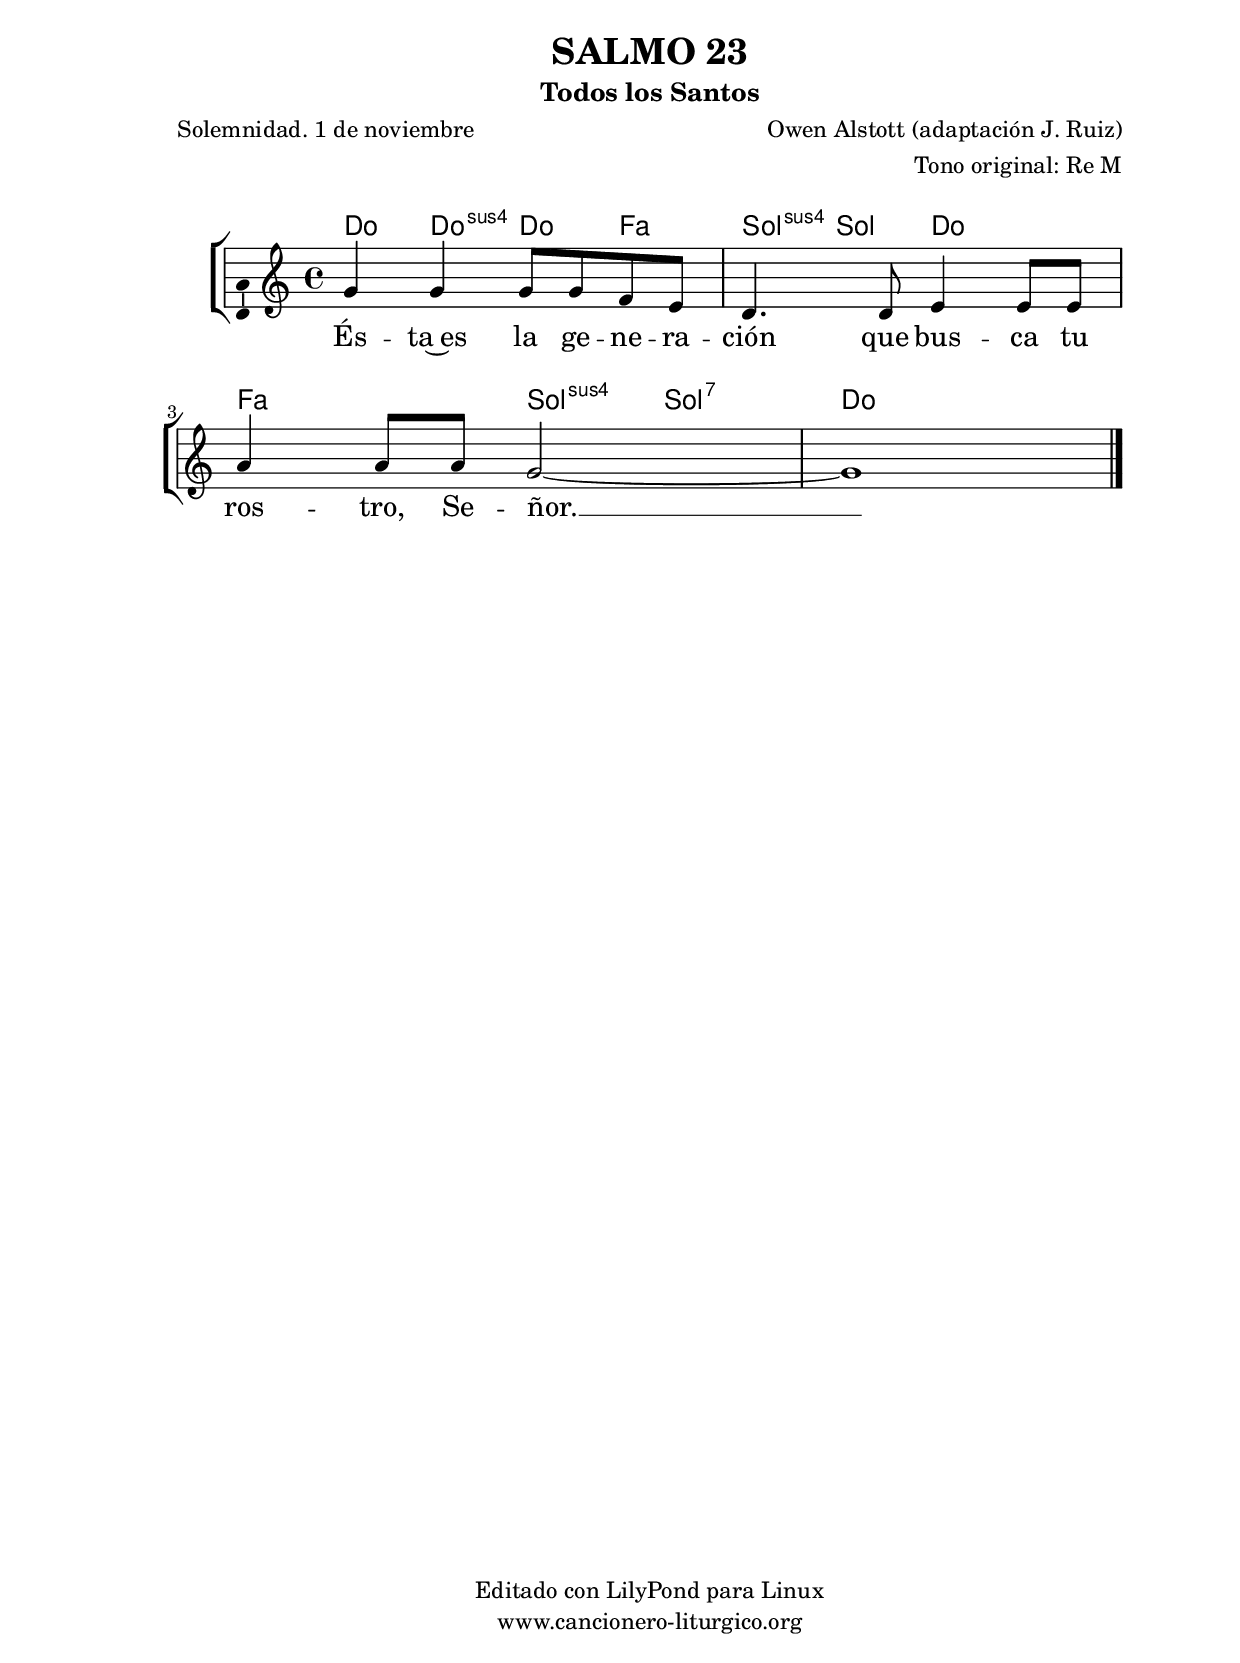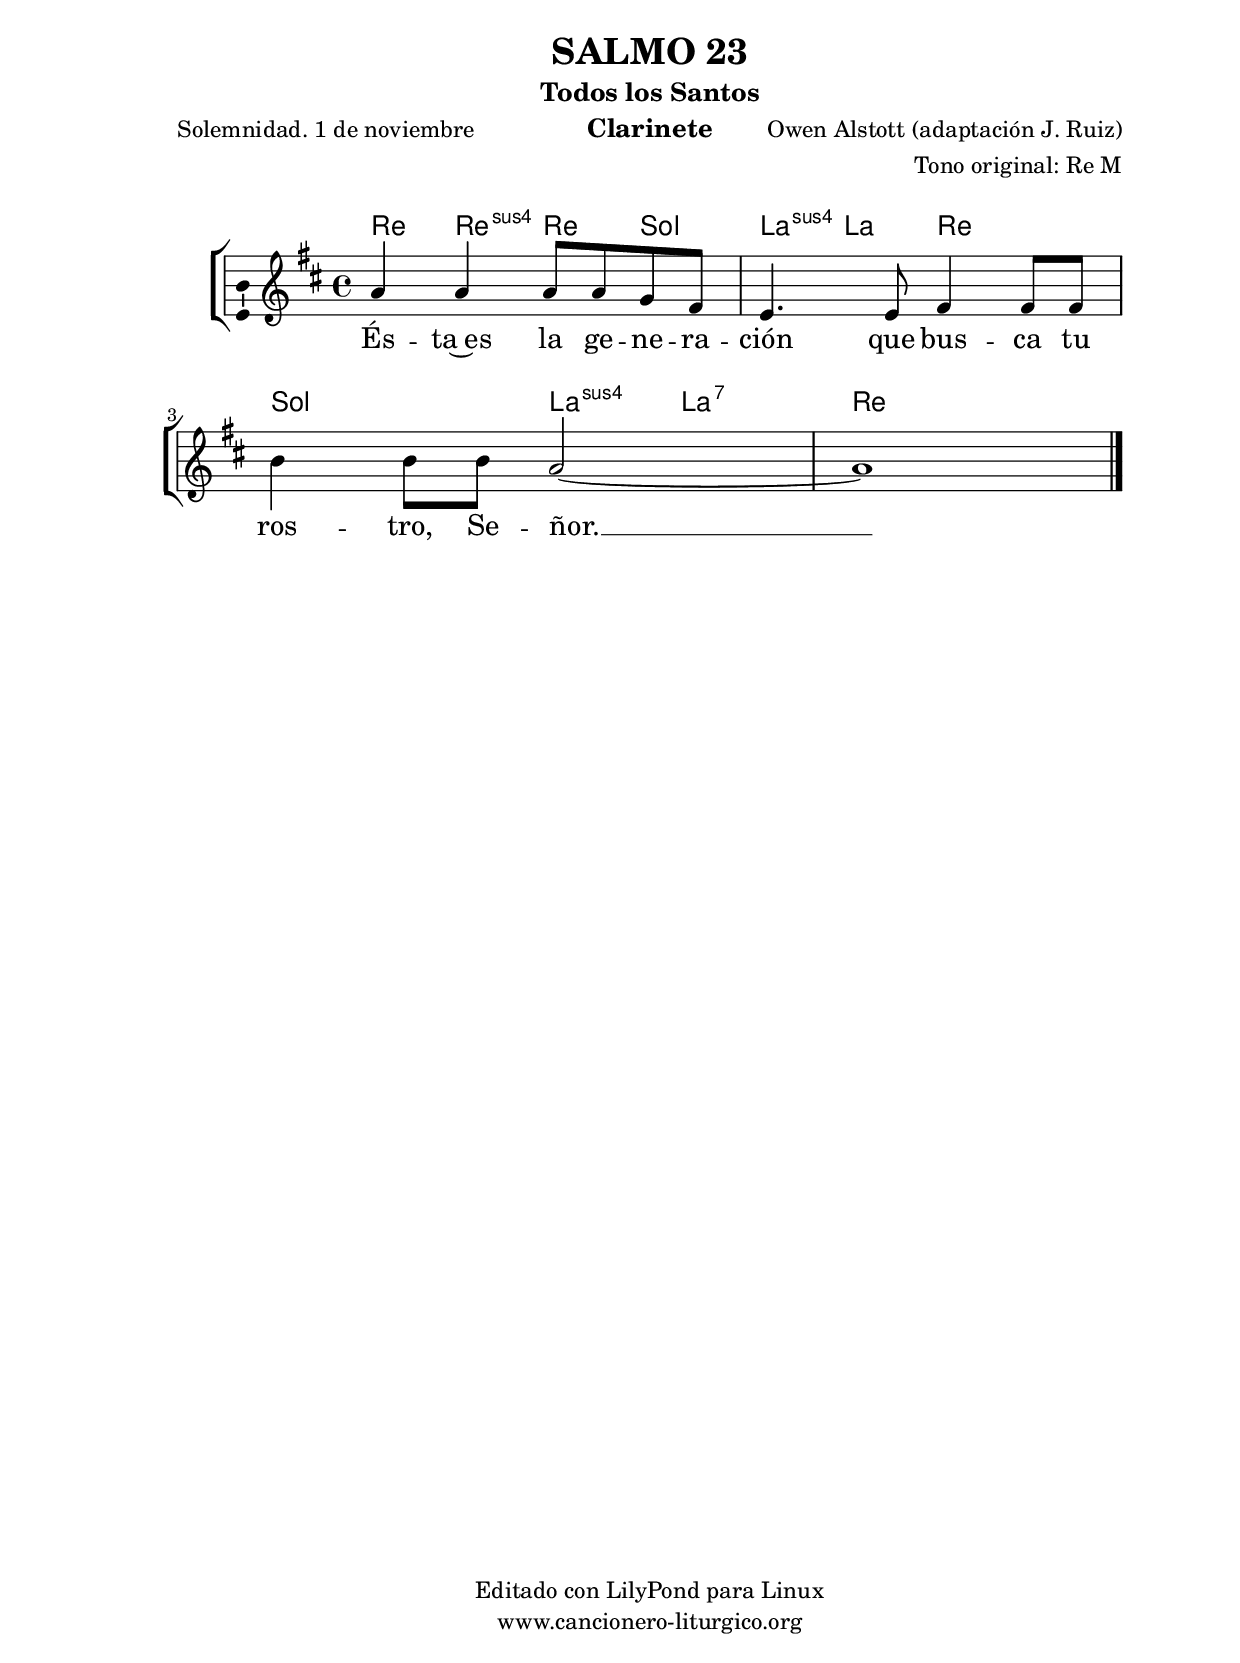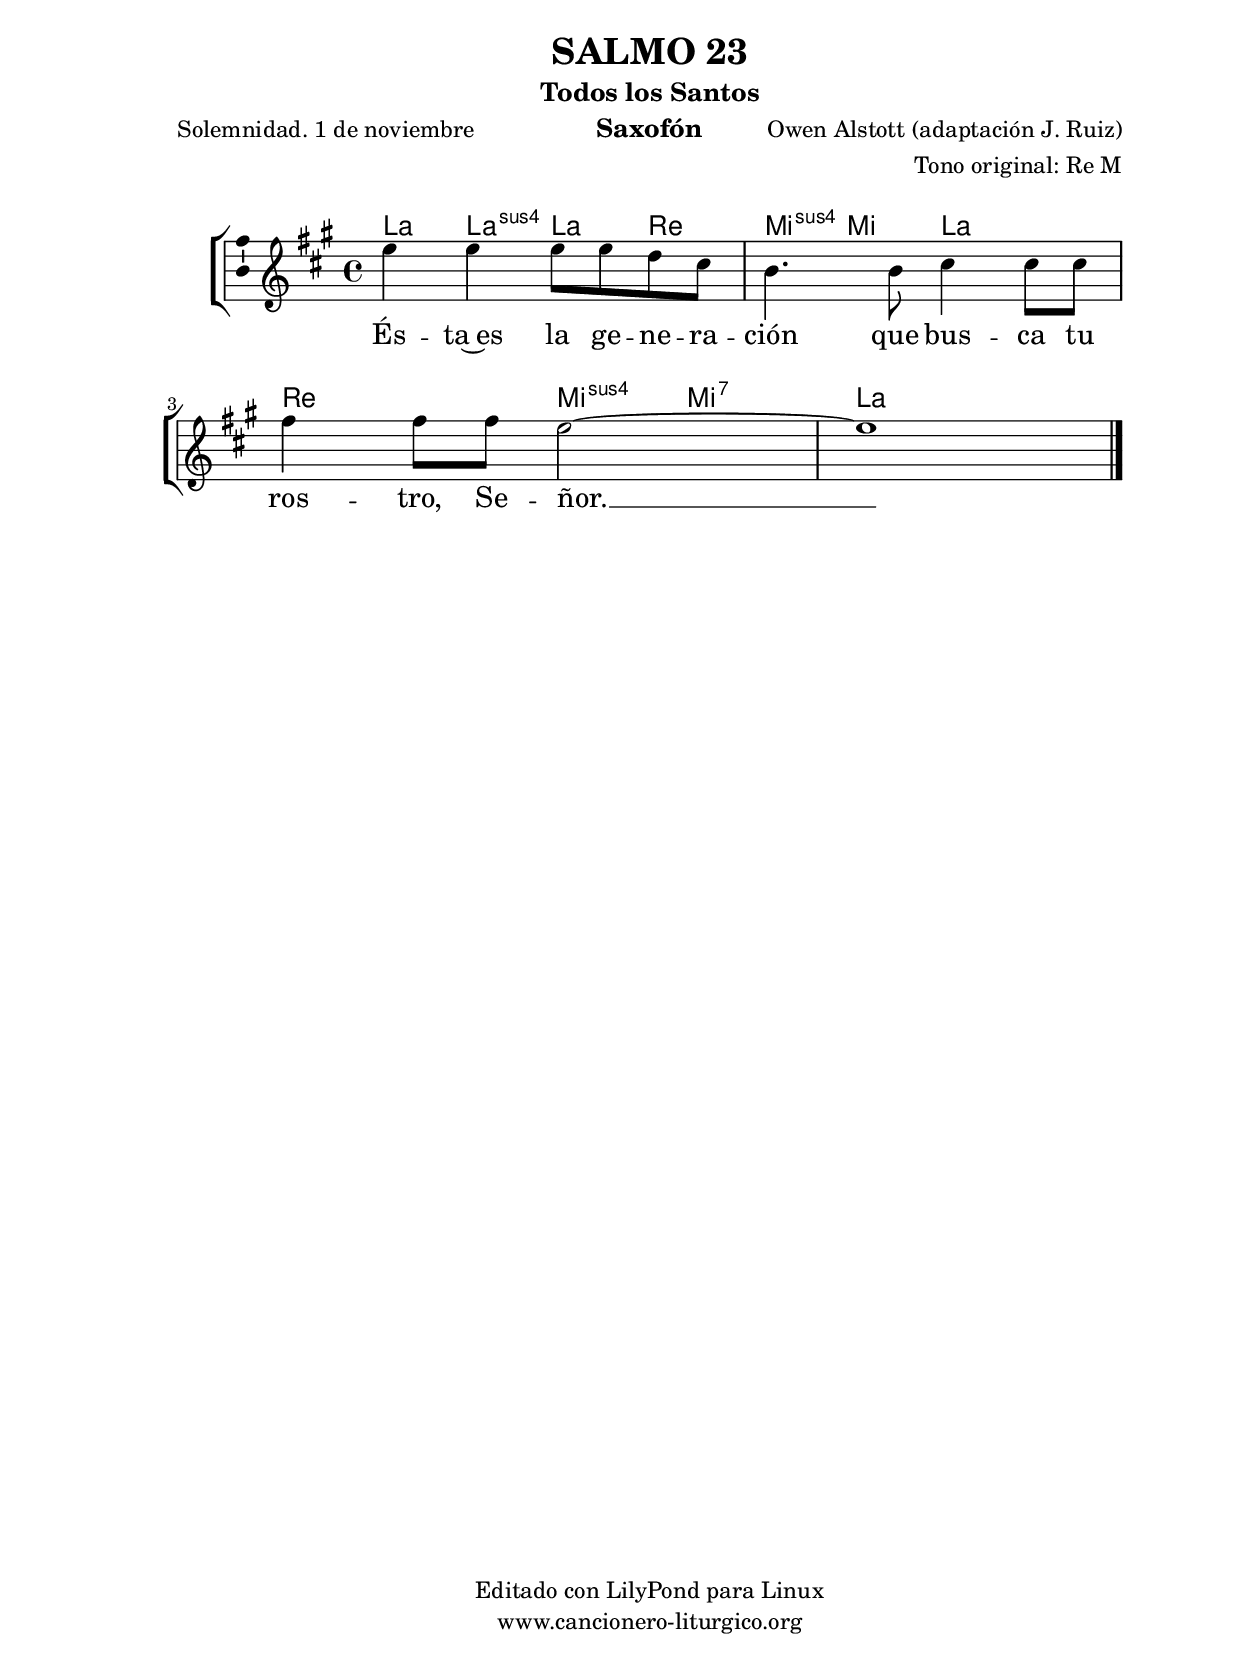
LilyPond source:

%
%para convertir .midi en .wav:
%timidity filename.midi -Ow -o finename.wav
%
%
%Para convertir de .wav a .mp3:
%lame -h -m j filename.wav
%
%
%para escuchar el midi:
%timidity nombrefichero.midi
%


%versión de lilypond para la que se ha escrito esta partitura:
\version "2.16.0"

	%Tamaño papel
	#(set-default-paper-size "a4")
	%Tamaño partitura
	#(set-global-staff-size 20)
	%No responde al pulsar sobre una nota
	#(ly:set-option 'point-and-click #f)

%parámetros del encabezamiento:
\header {
	title = "SALMO 23"
	subtitle = "Todos los Santos"
	composer = "Owen Alstott (adaptación J. Ruiz)"
	poet = "Solemnidad. 1 de noviembre"
	meter = ""
	arranger = "Tono original: Re M"
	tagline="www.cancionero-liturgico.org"
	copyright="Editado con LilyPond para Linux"
	tiempo = ""
	usos = "Salmo"
	letra = "Ésta es la generación que busca tu rostro, Señor."
	}

%parámetros asociados al papel:
\paper  {
	oddHeaderMarkup = \markup {\fill-line { \on-the-fly #not-first-page \fromproperty #'header:title \on-the-fly #not-first-page \fromproperty #'header:composer }}
	evenHeaderMarkup = \markup {\fill-line { \fromproperty #'header:composer \fromproperty #'header:title }}
	#(set-paper-size "a4")
	print-page-number = ##f
	first-page-number = 1
	print-first-page-number = ##f
%	head-separation = 3.0 \cm
	top-margin = 2.0 \cm
	bottom-margin = 0.5\cm
%%%	bottom-margin = -1.0\cm
	left-margin = 3.0 \cm
	line-width = 16.0 \cm 
	indent = 8\mm
	interscoreline = 2.\mm
	between-system-space = 15\mm
%	para que las partituras no llenen la hoja:
	ragged-bottom = ##t
%	idem para la última hoja:
	ragged-last-bottom = ##f
%	para que las partituras llenen el ancho del papel:
	ragged-last = ##f
	after-title-space = 2.5 \cm
%page-count=1
%system-count=8

	%Flexible Vertical Spacing
%	markup-markup-spacing =
%	#'((basic-distance . 15) (minimum-distance . 15) (padding . 3))
	markup-system-spacing =
	#'((basic-distance . 15) (minimum-distance . 15) (padding . 3))
	system-system-spacing =
	#'((basic-distance . 15) (minimum-distance . 15) (padding . 3))
	score-system-spacing =
	#'((basic-distance . 15) (minimum-distance . 15) (padding . 5))
%	top-system-spacing = % header
%	#'((basic-distance . 8) (minimum-distance . 0) (padding . 3))
%	top-markup-spacing =
%	#'((basic-distance . 20) (minimum-distance . 20) (padding . 3))
	last-bottom-spacing = % footer
	#'((basic-distance . 5) (minimum-distance . 5) (padding . 3))
%	score-markup-spacing =
%	#'((basic-distance . 16) (minimum-distance . 13) (padding . 3))

	}


%parámetros que afectan a toda la partitura:
global =  {
	%clave de sol (G):
	\clef G
	%armadura:
	\transpose d c
	\key d \major
	\tempo 4=75
	\set Score.tempoHideNote = ##t
	}


acordes = {
	\italianChords
	\chordmode {
	\transpose d c
{
d4 d:sus4 d g
a:sus4 a d2
g2 a4:sus4 a:7
d1
	}
	}
}


melodia = 
	\transpose d c
{
	\relative c''{
	\time 4/4

a4 a a8 a g fis
e4. e8 fis4 fis8 fis
b4 b8 b a2~
a1

	\bar "|."
	}
	}


texto = \lyricmode {
És -- ta~es la ge -- ne -- ra -- ción que bus -- ca tu ros -- tro, Se -- ñor. __
	}


acordesStaff = \context ChordNames = acordesStaff <<
	\set chordChanges = ##t
	\acordes
	>>


vozStaff = \context Voice = vozStaff
\with {\consists "Ambitus_engraver"}
<<
%	\set Staff.instrumentName = ""
%	\set Staff.shortInstrumentName = ""
%	\set Staff.midiInstrument = #"clarinet"
%	\set Staff.midiInstrument = #"cello"
%	\set Staff.midiInstrument = #"flute"
	\set Staff.midiInstrument = #"electric guitar (jazz)"
%	\set Staff.midiInstrument = #"english horn"
%	\set Staff.midiInstrument = #"violin"
%	\set Staff.midiInstrument = #"glockenspiel"
	\set Staff.midiMinimumVolume = #0.7
	\set Staff.midiMaximumVolume = #0.9
	\global
	\melodia
	>>


textoStaff = \context Lyrics = textoStaff <<
	\lyricsto vozStaff \texto
	>>

\book {
	\score {
		\context ChoirStaff {
			\override StaffGroup.SystemStartBracket #'collapse-height = #1
			\override Score.SystemStartBar #'collapse-height = #1
			<<
			\acordesStaff
			\vozStaff
			\textoStaff
			>>
			}
		\layout {
	    		\context {
				\Lyrics
				\override LyricText #'font-size = #2
				}
	   		 \context {
				\Score
				%fontSize = #3
				\override StaffSymbol #'staff-space = #(magstep +3)
				%\override Beam #'thickness = #0.55
				%\override SpacingSpanner #'spacing-increment = #1.0
				%\override Slur #'height-limit = #1.5
				}
			}
		}
	\score {
		\unfoldRepeats
		\context ChoirStaff {
			<<
			\acordesStaff
			\vozStaff
			>>
			}
		\midi {
	  		\context {
	  			\Score
				tempoWholesPerMinute = #(ly:make-moment 70 4)
				}
			}
		}
	}

%Partitura para clarinete
#(define output-suffix "C")
\book {
	\header{
		instrument = "Clarinete"
		}
	\score {
		\context ChoirStaff {
			\override StaffGroup.SystemStartBracket #'collapse-height = #1
			\override Score.SystemStartBar #'collapse-height = #1
\transpose c d
			<<
			\acordesStaff
			\vozStaff
			\textoStaff
			>>
			}
		\layout {
	    		\context {
				\Lyrics
				\override LyricText #'font-size = #2
				}
	   		 \context {
				\Score
				%fontSize = #3
				\override StaffSymbol #'staff-space = #(magstep +3)
				%\override Beam #'thickness = #0.55
				%\override SpacingSpanner #'spacing-increment = #1.0
				%\override Slur #'height-limit = #1.5
				}
			}
		}
	}

%Partitura para saxofón
#(define output-suffix "S")
\book {
	\header{
		instrument = "Saxofón"
		}
	\score {
		\context ChoirStaff {
			\override StaffGroup.SystemStartBracket #'collapse-height = #1
			\override Score.SystemStartBar #'collapse-height = #1
\transpose c a
			<<
			\acordesStaff
			\vozStaff
			\textoStaff
			>>
			}
		\layout {
	    		\context {
				\Lyrics
				\override LyricText #'font-size = #2
				}
	   		 \context {
				\Score
				%fontSize = #3
				\override StaffSymbol #'staff-space = #(magstep +3)
				%\override Beam #'thickness = #0.55
				%\override SpacingSpanner #'spacing-increment = #1.0
				%\override Slur #'height-limit = #1.5
				}
			}
		}
	}

